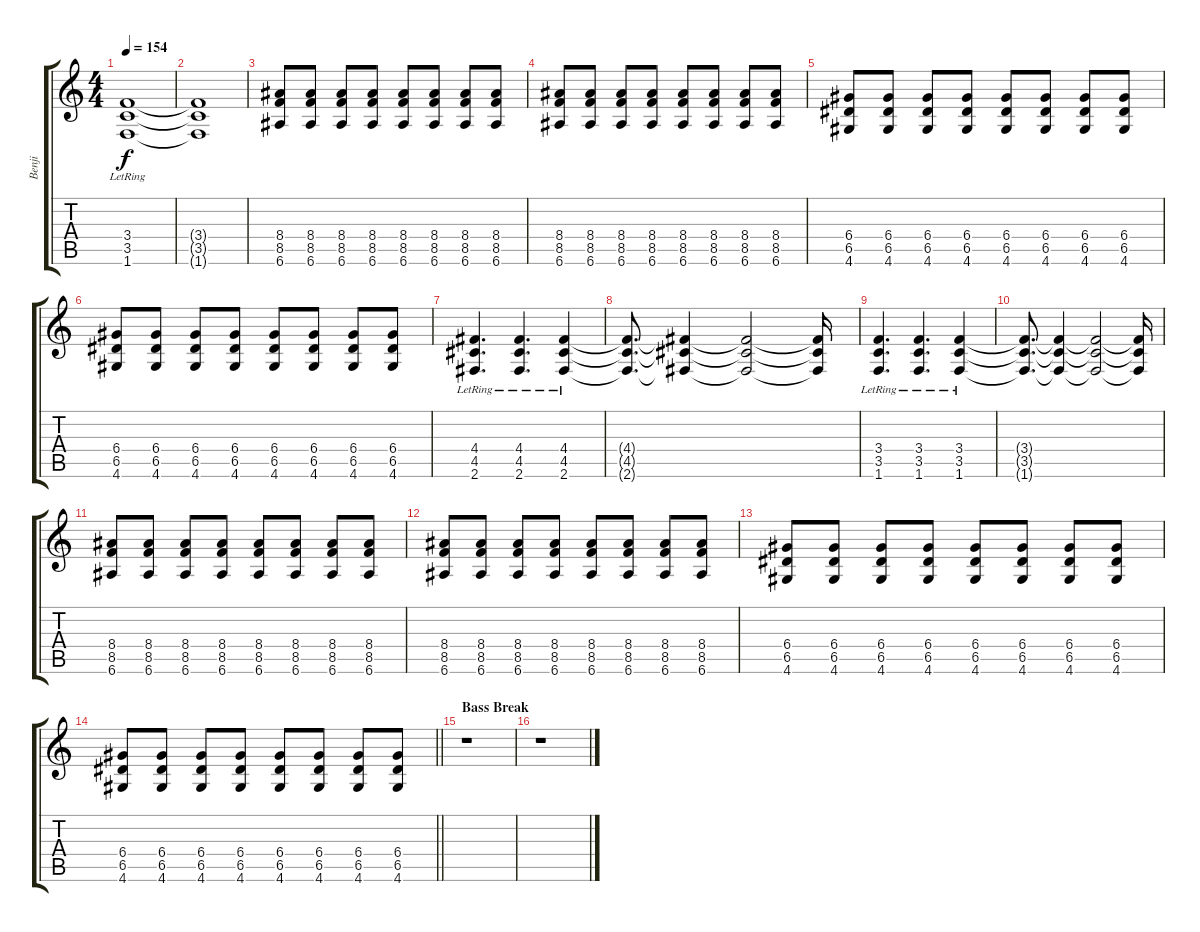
\track ("Benji" "Benji") {instrument distortionguitar}
\staff {score tabs}
\tuning (E4 B3 G3 D3 A2 E2) {hide}
\ts (4 4)
\tempo 154
\clef g2
\ks c
(3.4{lr} 3.5{lr} 1.6{lr}).1{dy f} |
(3.4{t} 3.5{t} 1.6{t}).1 |
(8.4 8.5 6.6).8 (8.4 8.5 6.6).8 (8.4 8.5 6.6).8 (8.4 8.5 6.6).8 (8.4 8.5 6.6).8 (8.4 8.5 6.6).8 (8.4 8.5 6.6).8 (8.4 8.5 6.6).8 |
(8.4 8.5 6.6).8 (8.4 8.5 6.6).8 (8.4 8.5 6.6).8 (8.4 8.5 6.6).8 (8.4 8.5 6.6).8 (8.4 8.5 6.6).8 (8.4 8.5 6.6).8 (8.4 8.5 6.6).8 |
(6.4 6.5 4.6).8 (6.4 6.5 4.6).8 (6.4 6.5 4.6).8 (6.4 6.5 4.6).8 (6.4 6.5 4.6).8 (6.4 6.5 4.6).8 (6.4 6.5 4.6).8 (6.4 6.5 4.6).8 |
(6.4 6.5 4.6).8 (6.4 6.5 4.6).8 (6.4 6.5 4.6).8 (6.4 6.5 4.6).8 (6.4 6.5 4.6).8 (6.4 6.5 4.6).8 (6.4 6.5 4.6).8 (6.4 6.5 4.6).8 |
(4.4{lr} 4.5{lr} 2.6{lr}).4{d} (4.4{lr} 4.5{lr} 2.6{lr}).4{d} (4.4{lr} 4.5{lr} 2.6{lr}).4 |
(4.4{t} 4.5{t} 2.6{t}).8{d} (4.4{t} 4.5{t} 2.6{t}).4 (4.4{t} 4.5{t} 2.6{t}).2 (4.4{t} 4.5{t} 2.6{t}).16 |
(3.4{lr} 3.5{lr} 1.6{lr}).4{d} (3.4{lr} 3.5{lr} 1.6{lr}).4{d} (3.4{lr} 3.5{lr} 1.6{lr}).4 |
(3.4{t} 3.5{t} 1.6{t}).8{d} (3.4{t} 3.5{t} 1.6{t}).4 (3.4{t} 3.5{t} 1.6{t}).2 (3.4{t} 3.5{t} 1.6{t}).16 |
(8.4 8.5 6.6).8 (8.4 8.5 6.6).8 (8.4 8.5 6.6).8 (8.4 8.5 6.6).8 (8.4 8.5 6.6).8 (8.4 8.5 6.6).8 (8.4 8.5 6.6).8 (8.4 8.5 6.6).8 |
(8.4 8.5 6.6).8 (8.4 8.5 6.6).8 (8.4 8.5 6.6).8 (8.4 8.5 6.6).8 (8.4 8.5 6.6).8 (8.4 8.5 6.6).8 (8.4 8.5 6.6).8 (8.4 8.5 6.6).8 |
(6.4 6.5 4.6).8 (6.4 6.5 4.6).8 (6.4 6.5 4.6).8 (6.4 6.5 4.6).8 (6.4 6.5 4.6).8 (6.4 6.5 4.6).8 (6.4 6.5 4.6).8 (6.4 6.5 4.6).8 |
\barLineRight lightlight
(6.4 6.5 4.6).8 (6.4 6.5 4.6).8 (6.4 6.5 4.6).8 (6.4 6.5 4.6).8 (6.4 6.5 4.6).8 (6.4 6.5 4.6).8 (6.4 6.5 4.6).8 (6.4 6.5 4.6).8 |
\section ("" "Bass Break")
r.1 |
r.1
